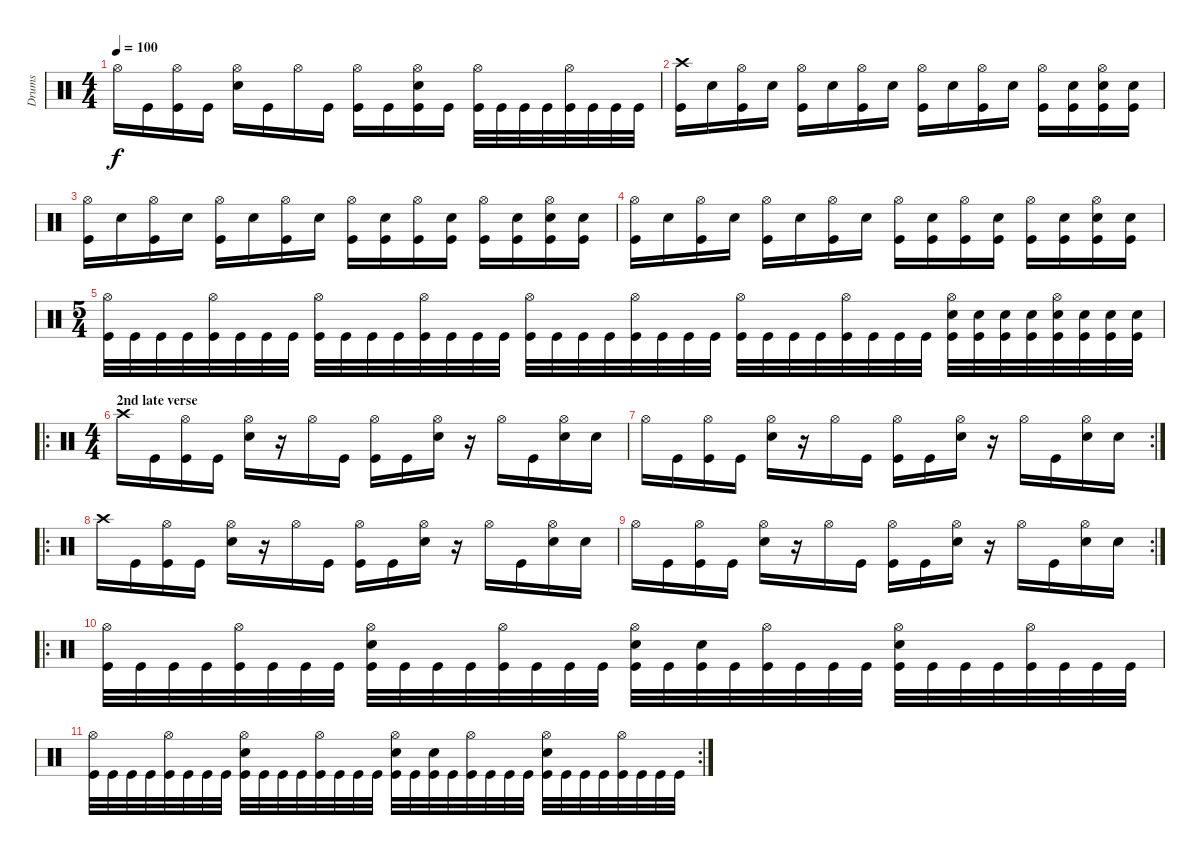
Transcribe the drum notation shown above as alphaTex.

\track ("Drums" "Drums") {instrument percussion}
\staff {score}
\articulation defaults
\ts (4 4)
\tempo 100
\clef neutral
\ks c "Hi-Hat (open)".16{dy f} "Kick (hit)".16
("Hi-Hat (open)" "Kick (hit)").16 "Kick (hit)".16 ("Hi-Hat (open)" "Electric Snare (hit)").16 "Kick (hit)".16 "Hi-Hat (open)".16 "Kick (hit)".16 ("Hi-Hat (open)" "Kick (hit)").16 "Kick (hit)".16 ("Hi-Hat (open)" "Electric Snare (hit)" "Kick (hit)").16 "Kick (hit)".16 ("Hi-Hat (open)" "Kick (hit)").32 "Kick (hit)".32 "Kick (hit)".32 "Kick (hit)".32 ("Hi-Hat (open)" "Kick (hit)").32 "Kick (hit)".32 "Kick (hit)".32 "Kick (hit)".32 |
("Crash high (hit)" "Kick (hit)").16 "Electric Snare (hit)".16 ("Hi-Hat (open)" "Kick (hit)").16 "Electric Snare (hit)".16 ("Hi-Hat (open)" "Kick (hit)").16 "Electric Snare (hit)".16 ("Hi-Hat (open)" "Kick (hit)").16 "Electric Snare (hit)".16 ("Hi-Hat (open)" "Kick (hit)").16 "Electric Snare (hit)".16 ("Hi-Hat (open)" "Kick (hit)").16 "Electric Snare (hit)".16 ("Hi-Hat (open)" "Kick (hit)").16 ("Electric Snare (hit)" "Kick (hit)").16 ("Hi-Hat (open)" "Electric Snare (hit)" "Kick (hit)").16 ("Electric Snare (hit)" "Kick (hit)").16 |
("Hi-Hat (open)" "Kick (hit)").16 "Electric Snare (hit)".16 ("Hi-Hat (open)" "Kick (hit)").16 "Electric Snare (hit)".16 ("Hi-Hat (open)" "Kick (hit)").16 "Electric Snare (hit)".16 ("Hi-Hat (open)" "Kick (hit)").16 "Electric Snare (hit)".16 ("Hi-Hat (open)" "Kick (hit)").16 ("Electric Snare (hit)" "Kick (hit)").16 ("Hi-Hat (open)" "Kick (hit)").16 ("Electric Snare (hit)" "Kick (hit)").16 ("Hi-Hat (open)" "Kick (hit)").16 ("Electric Snare (hit)" "Kick (hit)").16 ("Hi-Hat (open)" "Electric Snare (hit)" "Kick (hit)").16 ("Electric Snare (hit)" "Kick (hit)").16 |
("Hi-Hat (open)" "Kick (hit)").16 "Electric Snare (hit)".16 ("Hi-Hat (open)" "Kick (hit)").16 "Electric Snare (hit)".16 ("Hi-Hat (open)" "Kick (hit)").16 "Electric Snare (hit)".16 ("Hi-Hat (open)" "Kick (hit)").16 "Electric Snare (hit)".16 ("Hi-Hat (open)" "Kick (hit)").16 ("Electric Snare (hit)" "Kick (hit)").16 ("Hi-Hat (open)" "Kick (hit)").16 ("Electric Snare (hit)" "Kick (hit)").16 ("Hi-Hat (open)" "Kick (hit)").16 ("Electric Snare (hit)" "Kick (hit)").16 ("Hi-Hat (open)" "Electric Snare (hit)" "Kick (hit)").16 ("Electric Snare (hit)" "Kick (hit)").16 |
\ts (5 4)
("Hi-Hat (open)" "Kick (hit)").32 "Kick (hit)".32 "Kick (hit)".32 "Kick (hit)".32 ("Hi-Hat (open)" "Kick (hit)").32 "Kick (hit)".32 "Kick (hit)".32 "Kick (hit)".32 ("Hi-Hat (open)" "Kick (hit)").32 "Kick (hit)".32 "Kick (hit)".32 "Kick (hit)".32 ("Hi-Hat (open)" "Kick (hit)").32 "Kick (hit)".32 "Kick (hit)".32 "Kick (hit)".32 ("Hi-Hat (open)" "Kick (hit)").32 "Kick (hit)".32 "Kick (hit)".32 "Kick (hit)".32 ("Hi-Hat (open)" "Kick (hit)").32 "Kick (hit)".32 "Kick (hit)".32 "Kick (hit)".32 ("Hi-Hat (open)" "Kick (hit)").32 "Kick (hit)".32 "Kick (hit)".32 "Kick (hit)".32 ("Hi-Hat (open)" "Kick (hit)").32 "Kick (hit)".32 "Kick (hit)".32 "Kick (hit)".32 ("Hi-Hat (open)" "Electric Snare (hit)" "Kick (hit)").32 ("Electric Snare (hit)" "Kick (hit)").32 ("Electric Snare (hit)" "Kick (hit)").32 ("Electric Snare (hit)" "Kick (hit)").32 ("Hi-Hat (open)" "Electric Snare (hit)" "Kick (hit)").32 ("Electric Snare (hit)" "Kick (hit)").32 ("Electric Snare (hit)" "Kick (hit)").32 ("Electric Snare (hit)" "Kick (hit)").32 |
\ro
\ts (4 4)
\section ("" "2nd late verse")
"Crash high (hit)".16 "Kick (hit)".16 ("Hi-Hat (open)" "Kick (hit)").16 "Kick (hit)".16 ("Hi-Hat (open)" "Electric Snare (hit)").16 r.16 "Hi-Hat (open)".16 "Kick (hit)".16 ("Hi-Hat (open)" "Kick (hit)").16 "Kick (hit)".16 ("Hi-Hat (open)" "Electric Snare (hit)").16 r.16 "Hi-Hat (open)".16 "Kick (hit)".16 ("Hi-Hat (open)" "Electric Snare (hit)").16 "Electric Snare (hit)".16 |
\rc 2 "Hi-Hat (open)".16 "Kick (hit)".16
("Hi-Hat (open)" "Kick (hit)").16 "Kick (hit)".16 ("Hi-Hat (open)" "Electric Snare (hit)").16 r.16 "Hi-Hat (open)".16 "Kick (hit)".16 ("Hi-Hat (open)" "Kick (hit)").16 "Kick (hit)".16 ("Hi-Hat (open)" "Electric Snare (hit)").16 r.16 "Hi-Hat (open)".16 "Kick (hit)".16 ("Hi-Hat (open)" "Electric Snare (hit)").16 "Electric Snare (hit)".16 |
\ro "Crash high (hit)".16 "Kick (hit)".16
("Hi-Hat (open)" "Kick (hit)").16 "Kick (hit)".16 ("Hi-Hat (open)" "Electric Snare (hit)").16 r.16 "Hi-Hat (open)".16 "Kick (hit)".16 ("Hi-Hat (open)" "Kick (hit)").16 "Kick (hit)".16 ("Hi-Hat (open)" "Electric Snare (hit)").16 r.16 "Hi-Hat (open)".16 "Kick (hit)".16 ("Hi-Hat (open)" "Electric Snare (hit)").16 "Electric Snare (hit)".16 |
\rc 2 "Hi-Hat (open)".16 "Kick (hit)".16
("Hi-Hat (open)" "Kick (hit)").16 "Kick (hit)".16 ("Hi-Hat (open)" "Electric Snare (hit)").16 r.16 "Hi-Hat (open)".16 "Kick (hit)".16 ("Hi-Hat (open)" "Kick (hit)").16 "Kick (hit)".16 ("Hi-Hat (open)" "Electric Snare (hit)").16 r.16 "Hi-Hat (open)".16 "Kick (hit)".16 ("Hi-Hat (open)" "Electric Snare (hit)").16 "Electric Snare (hit)".16 |
\ro
("Hi-Hat (open)" "Kick (hit)").32 "Kick (hit)".32 "Kick (hit)".32 "Kick (hit)".32 ("Hi-Hat (open)" "Kick (hit)").32 "Kick (hit)".32 "Kick (hit)".32 "Kick (hit)".32 ("Hi-Hat (open)" "Electric Snare (hit)" "Kick (hit)").32 "Kick (hit)".32 "Kick (hit)".32 "Kick (hit)".32 ("Hi-Hat (open)" "Kick (hit)").32 "Kick (hit)".32 "Kick (hit)".32 "Kick (hit)".32 ("Hi-Hat (open)" "Electric Snare (hit)" "Kick (hit)").32 "Kick (hit)".32 ("Electric Snare (hit)" "Kick (hit)").32 "Kick (hit)".32 ("Hi-Hat (open)" "Kick (hit)").32 "Kick (hit)".32 "Kick (hit)".32 "Kick (hit)".32 ("Hi-Hat (open)" "Electric Snare (hit)" "Kick (hit)").32 "Kick (hit)".32 "Kick (hit)".32 "Kick (hit)".32 ("Hi-Hat (open)" "Kick (hit)").32 "Kick (hit)".32 "Kick (hit)".32 "Kick (hit)".32 |
\rc 2
("Hi-Hat (open)" "Kick (hit)").32 "Kick (hit)".32 "Kick (hit)".32 "Kick (hit)".32 ("Hi-Hat (open)" "Kick (hit)").32 "Kick (hit)".32 "Kick (hit)".32 "Kick (hit)".32 ("Hi-Hat (open)" "Electric Snare (hit)" "Kick (hit)").32 "Kick (hit)".32 "Kick (hit)".32 "Kick (hit)".32 ("Hi-Hat (open)" "Kick (hit)").32 "Kick (hit)".32 "Kick (hit)".32 "Kick (hit)".32 ("Hi-Hat (open)" "Electric Snare (hit)" "Kick (hit)").32 "Kick (hit)".32 ("Electric Snare (hit)" "Kick (hit)").32 "Kick (hit)".32 ("Hi-Hat (open)" "Kick (hit)").32 "Kick (hit)".32 "Kick (hit)".32 "Kick (hit)".32 ("Hi-Hat (open)" "Electric Snare (hit)" "Kick (hit)").32 "Kick (hit)".32 "Kick (hit)".32 "Kick (hit)".32 ("Hi-Hat (open)" "Kick (hit)").32 "Kick (hit)".32 "Kick (hit)".32 "Kick (hit)".32
